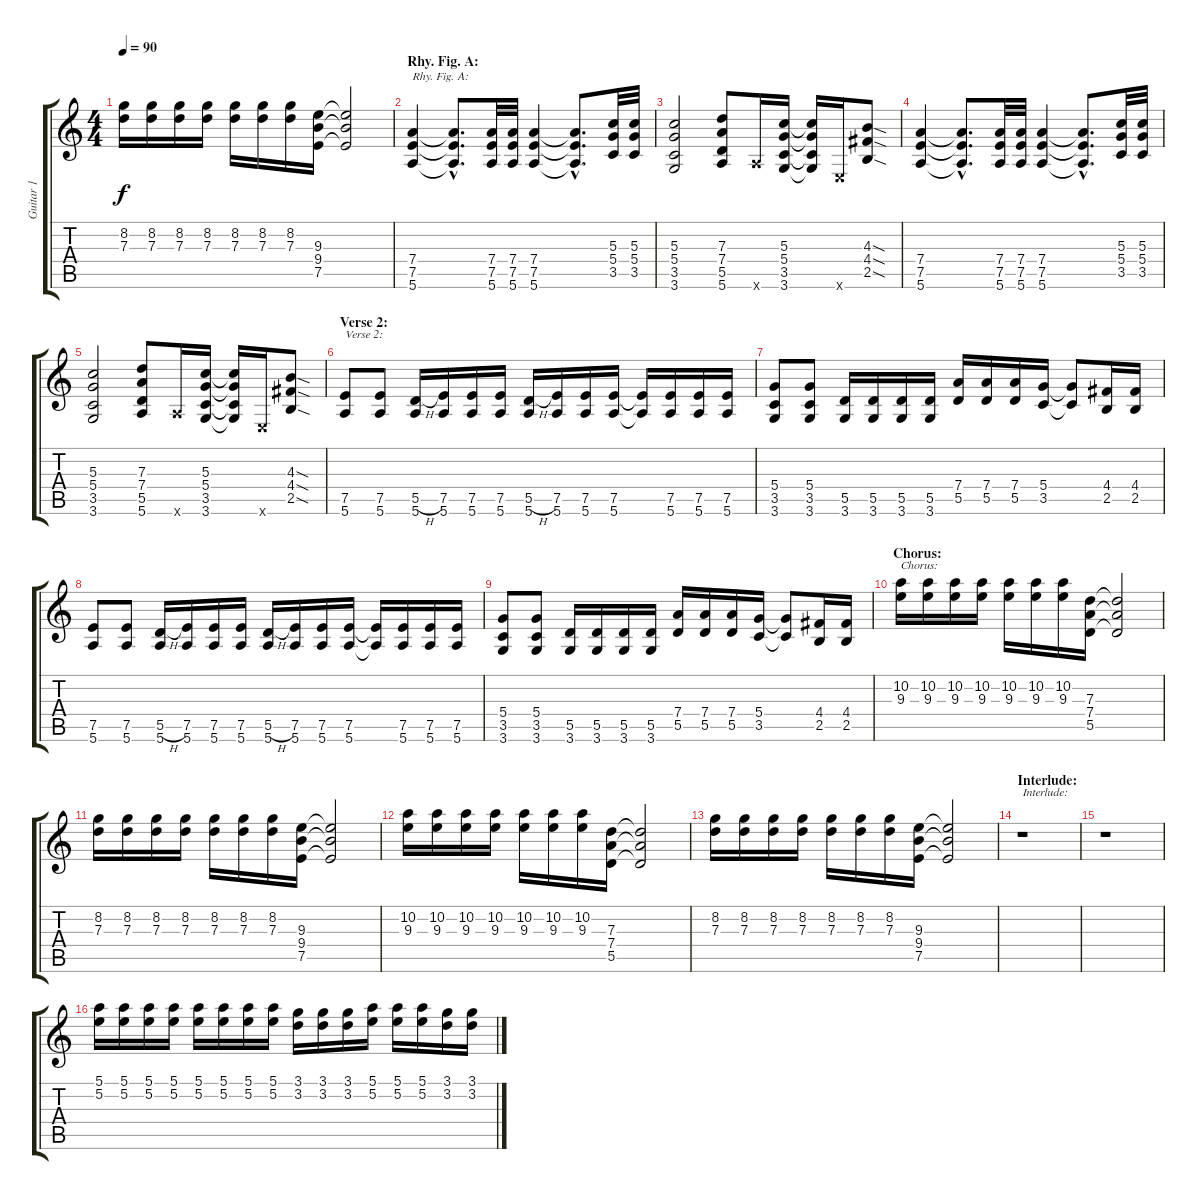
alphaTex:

\track ("Guitar 1" "Guitar 1") {instrument distortionguitar}
\staff {score tabs}
\tuning (E4 B3 G3 D3 A2 E2) {hide}
\ts (4 4)
\tempo 90
\clef g2
\ks c
(8.2 7.3).16{dy f} (8.2 7.3).16 (8.2 7.3).16 (8.2 7.3).16 (8.2 7.3).16 (8.2 7.3).16 (8.2 7.3).16 (9.3 9.4 7.5).16 (9.3{t} 9.4{t} 7.5{t}).2 |
\section ("" "Rhy. Fig. A:")
(7.4 7.5 5.6).4{txt "Rhy. Fig. A:"} (7.4{hac t} 7.5{hac t} 5.6{hac t}).8{d} (7.4 7.5 5.6).32 (7.4 7.5 5.6).32 (7.4 7.5 5.6).4 (7.4{hac t} 7.5{hac t} 5.6{hac t}).8{d} (5.3 5.4 3.5).32 (5.3 5.4 3.5).32 |
(5.3 5.4 3.5 3.6).2 (7.3 7.4 5.5 5.6).8 5.6{x}.16 (5.3 5.4 3.5 3.6).16 (5.3{t} 5.4{t} 3.5{t} 3.6{t}).16 0.6{x}.16 (4.3{sod} 4.4{sod} 2.5{sod}).8 |
(7.4 7.5 5.6).4 (7.4{hac t} 7.5{hac t} 5.6{hac t}).8{d} (7.4 7.5 5.6).32 (7.4 7.5 5.6).32 (7.4 7.5 5.6).4 (7.4{hac t} 7.5{hac t} 5.6{hac t}).8{d} (5.3 5.4 3.5).32 (5.3 5.4 3.5).32 |
(5.3 5.4 3.5 3.6).2 (7.3 7.4 5.5 5.6).8 5.6{x}.16 (5.3 5.4 3.5 3.6).16 (5.3{t} 5.4{t} 3.5{t} 3.6{t}).16 0.6{x}.16 (4.3{sod} 4.4{sod} 2.5{sod}).8 |
\section ("" "Verse 2:")
(7.5 5.6).8{txt "Verse 2:"} (7.5 5.6).8 (5.5{h} 5.6).16 (7.5 5.6).16 (7.5 5.6).16 (7.5 5.6).16 (5.5{h} 5.6).16 (7.5 5.6).16 (7.5 5.6).16 (7.5 5.6).16 (7.5{t} 5.6{t}).16 (7.5 5.6).16 (7.5 5.6).16 (7.5 5.6).16 |
(5.4 3.5 3.6).8 (5.4 3.5 3.6).8 (5.5 3.6).16 (5.5 3.6).16 (5.5 3.6).16 (5.5 3.6).16 (7.4 5.5).16 (7.4 5.5).16 (7.4 5.5).16 (5.4 3.5).16 (5.4{t} 3.5{t}).8 (4.4 2.5).16 (4.4 2.5).16 |
(7.5 5.6).8 (7.5 5.6).8 (5.5{h} 5.6).16 (7.5 5.6).16 (7.5 5.6).16 (7.5 5.6).16 (5.5{h} 5.6).16 (7.5 5.6).16 (7.5 5.6).16 (7.5 5.6).16 (7.5{t} 5.6{t}).16 (7.5 5.6).16 (7.5 5.6).16 (7.5 5.6).16 |
(5.4 3.5 3.6).8 (5.4 3.5 3.6).8 (5.5 3.6).16 (5.5 3.6).16 (5.5 3.6).16 (5.5 3.6).16 (7.4 5.5).16 (7.4 5.5).16 (7.4 5.5).16 (5.4 3.5).16 (5.4{t} 3.5{t}).8 (4.4 2.5).16 (4.4 2.5).16 |
\section ("" "Chorus:")
(10.2 9.3).16{txt "Chorus:"} (10.2 9.3).16 (10.2 9.3).16 (10.2 9.3).16 (10.2 9.3).16 (10.2 9.3).16 (10.2 9.3).16 (7.3 7.4 5.5).16 (7.3{t} 7.4{t} 5.5{t}).2 |
(8.2 7.3).16 (8.2 7.3).16 (8.2 7.3).16 (8.2 7.3).16 (8.2 7.3).16 (8.2 7.3).16 (8.2 7.3).16 (9.3 9.4 7.5).16 (9.3{t} 9.4{t} 7.5{t}).2 |
(10.2 9.3).16 (10.2 9.3).16 (10.2 9.3).16 (10.2 9.3).16 (10.2 9.3).16 (10.2 9.3).16 (10.2 9.3).16 (7.3 7.4 5.5).16 (7.3{t} 7.4{t} 5.5{t}).2 |
(8.2 7.3).16 (8.2 7.3).16 (8.2 7.3).16 (8.2 7.3).16 (8.2 7.3).16 (8.2 7.3).16 (8.2 7.3).16 (9.3 9.4 7.5).16 (9.3{t} 9.4{t} 7.5{t}).2 |
\section ("" "Interlude:")
r.1{txt "Interlude:"} |
r.1 |
(5.1 5.2).16{volume 10 instrument lead3calliope} (5.1 5.2).16 (5.1 5.2).16 (5.1 5.2).16 (5.1 5.2).16 (5.1 5.2).16 (5.1 5.2).16 (5.1 5.2).16 (3.1 3.2).16 (3.1 3.2).16 (3.1 3.2).16 (5.1 5.2).16 (5.1 5.2).16 (5.1 5.2).16 (3.1 3.2).16 (3.1 3.2).16
